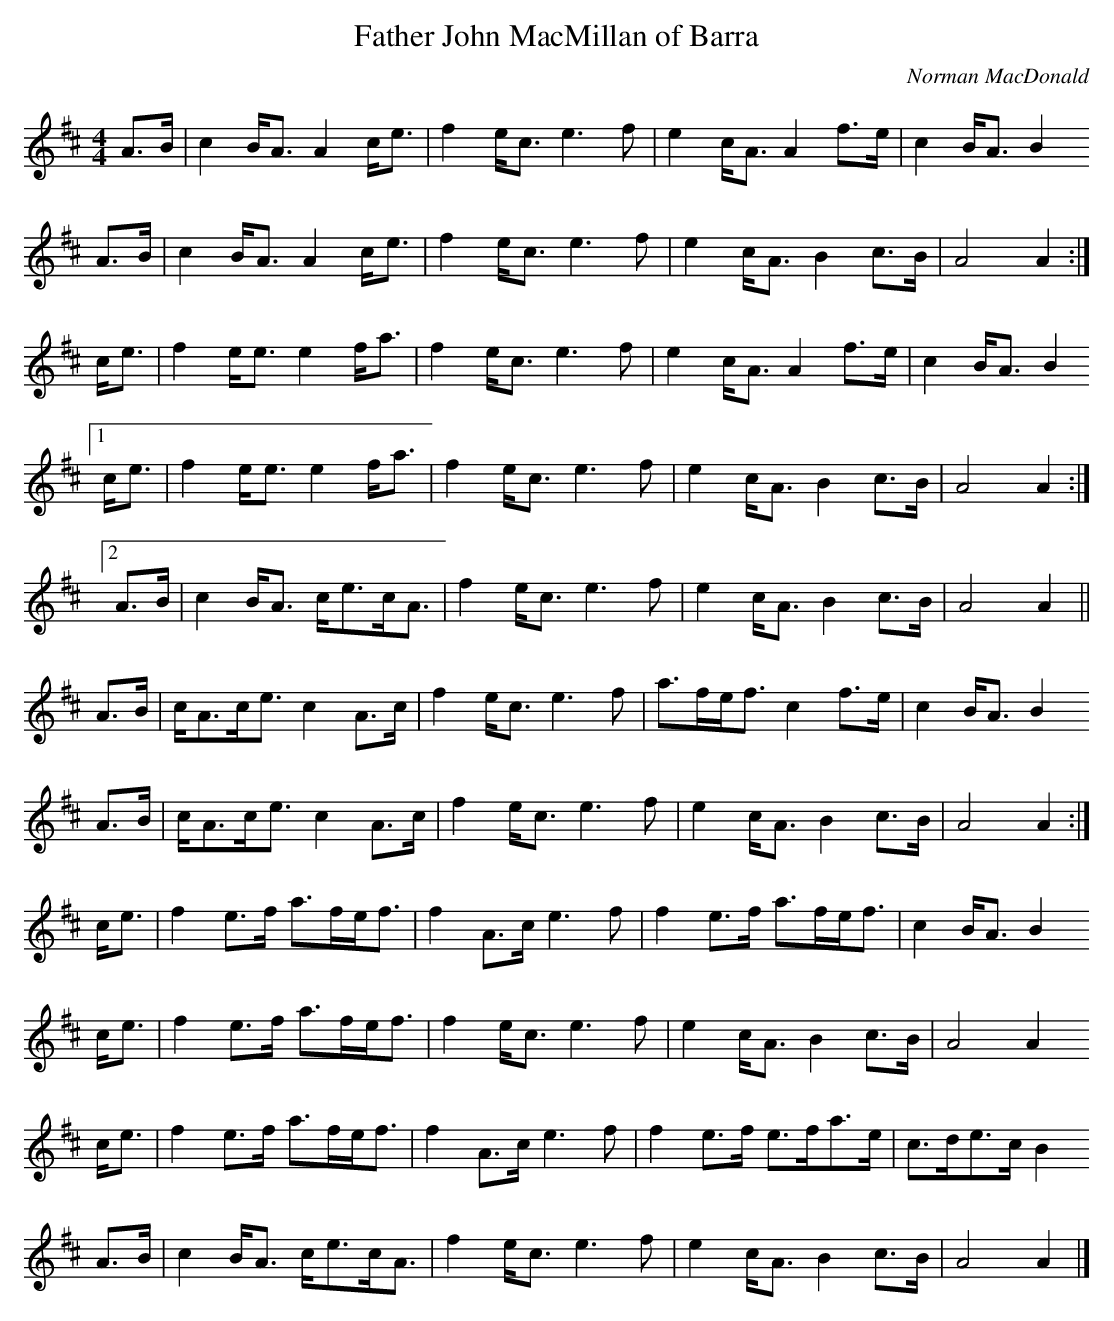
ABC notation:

X:1
T:Father John MacMillan of Barra
C:Norman MacDonald
M:4/4
L:1/8
K:Amix
A>B   | c2 B<A A2 c<e | f2 e<c e3f | e2 c<A A2 f>e | c2 B<A  B2
A>B   | c2 B<A A2 c<e | f2 e<c e3f | e2 c<A B2 c>B | A4      A2 :|
c<e   | f2 e<e e2 f<a | f2 e<c e3f | e2 c<A A2 f>e | c2 B<A  B2
[1c<e | f2 e<e e2 f<a | f2 e<c e3f | e2 c<A B2 c>B | A4     A2 :|
[2A>B | c2 B<A c<ec<A | f2 e<c e3f | e2 c<A B2 c>B | A4     A2 ||
A>B   | c<Ac<e c2 A>c | f2 e<c e3f | a>fe<f c2 f>e | c2 B<A B2
A>B   | c<Ac<e c2 A>c | f2 e<c e3f | e2 c<A B2 c>B | A4     A2 :|
c<e   | f2 e>f a>fe<f | f2 A>c e3f | f2 e>f a>fe<f | c2 B<A B2
c<e   | f2 e>f a>fe<f | f2 e<c e3f | e2 c<A B2 c>B | A4     A2
c<e   | f2 e>f a>fe<f | f2 A>c e3f | f2 e>f e>fa>e | c>de>c B2
A>B   | c2 B<A c<ec<A | f2 e<c e3f | e2 c<A B2 c>B | A4     A2 |]
